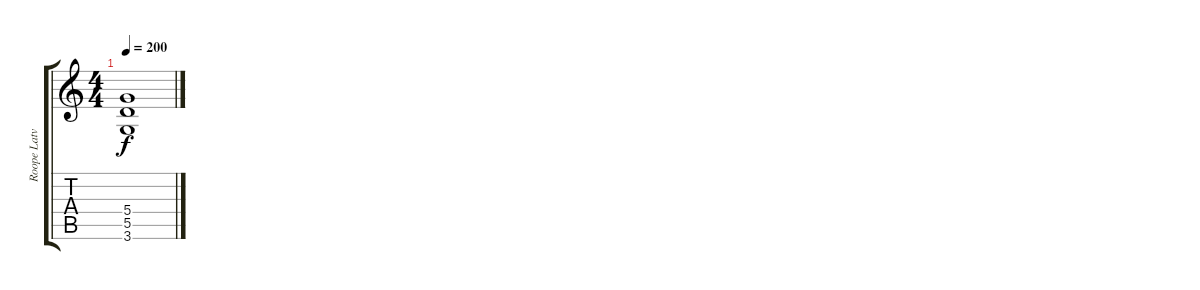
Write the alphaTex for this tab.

\track ("Roope Latvala" "Roope Latv") {instrument distortionguitar}
\staff {score tabs}
\tuning (E4 B3 G3 D3 A2 E2) {hide}
\ts (4 4)
\tempo 200
\clef g2
\ks c
(5.4 5.5 3.6).1{dy f}
